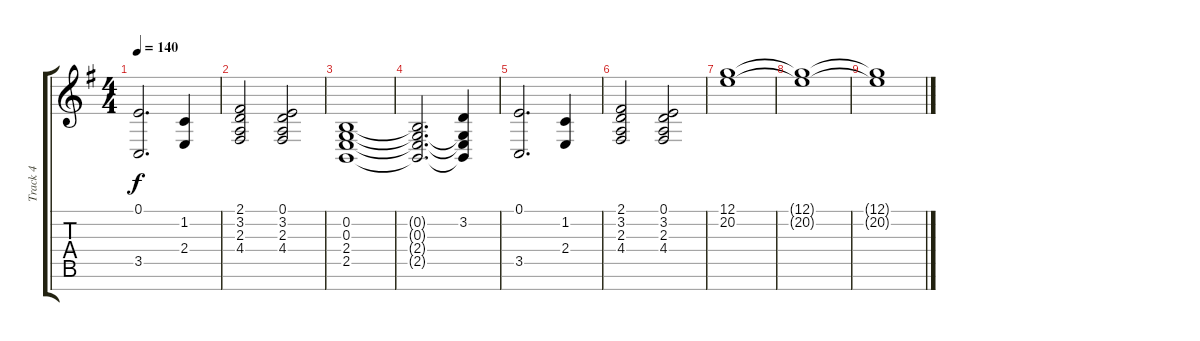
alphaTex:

\track ("Track 4" "Track 4") {instrument pad3polysynth}
\staff {score tabs}
\tuning (E4 B3 G3 D3 A2 E2 B1) {hide}
\ts (4 4)
\tempo 140
\clef g2
\ks eminor
(0.1 3.5).2{d dy f} (1.2 2.4).4 |
(2.1 3.2 2.3 4.4).2 (0.1 3.2 2.3 4.4).2 |
(0.2 0.3 2.4 2.5).1 |
(0.2{t} 0.3{t} 2.4{t} 2.5{t}).2{d} (3.2 0.3{t} 2.4{t} 2.5{t}).4 |
(0.1 3.5).2{d} (1.2 2.4).4 |
(2.1 3.2 2.3 4.4).2 (0.1 3.2 2.3 4.4).2 |
(12.1 20.2).1 |
(12.1{t} 20.2{t}).1 |
(12.1{t} 20.2{t}).1
